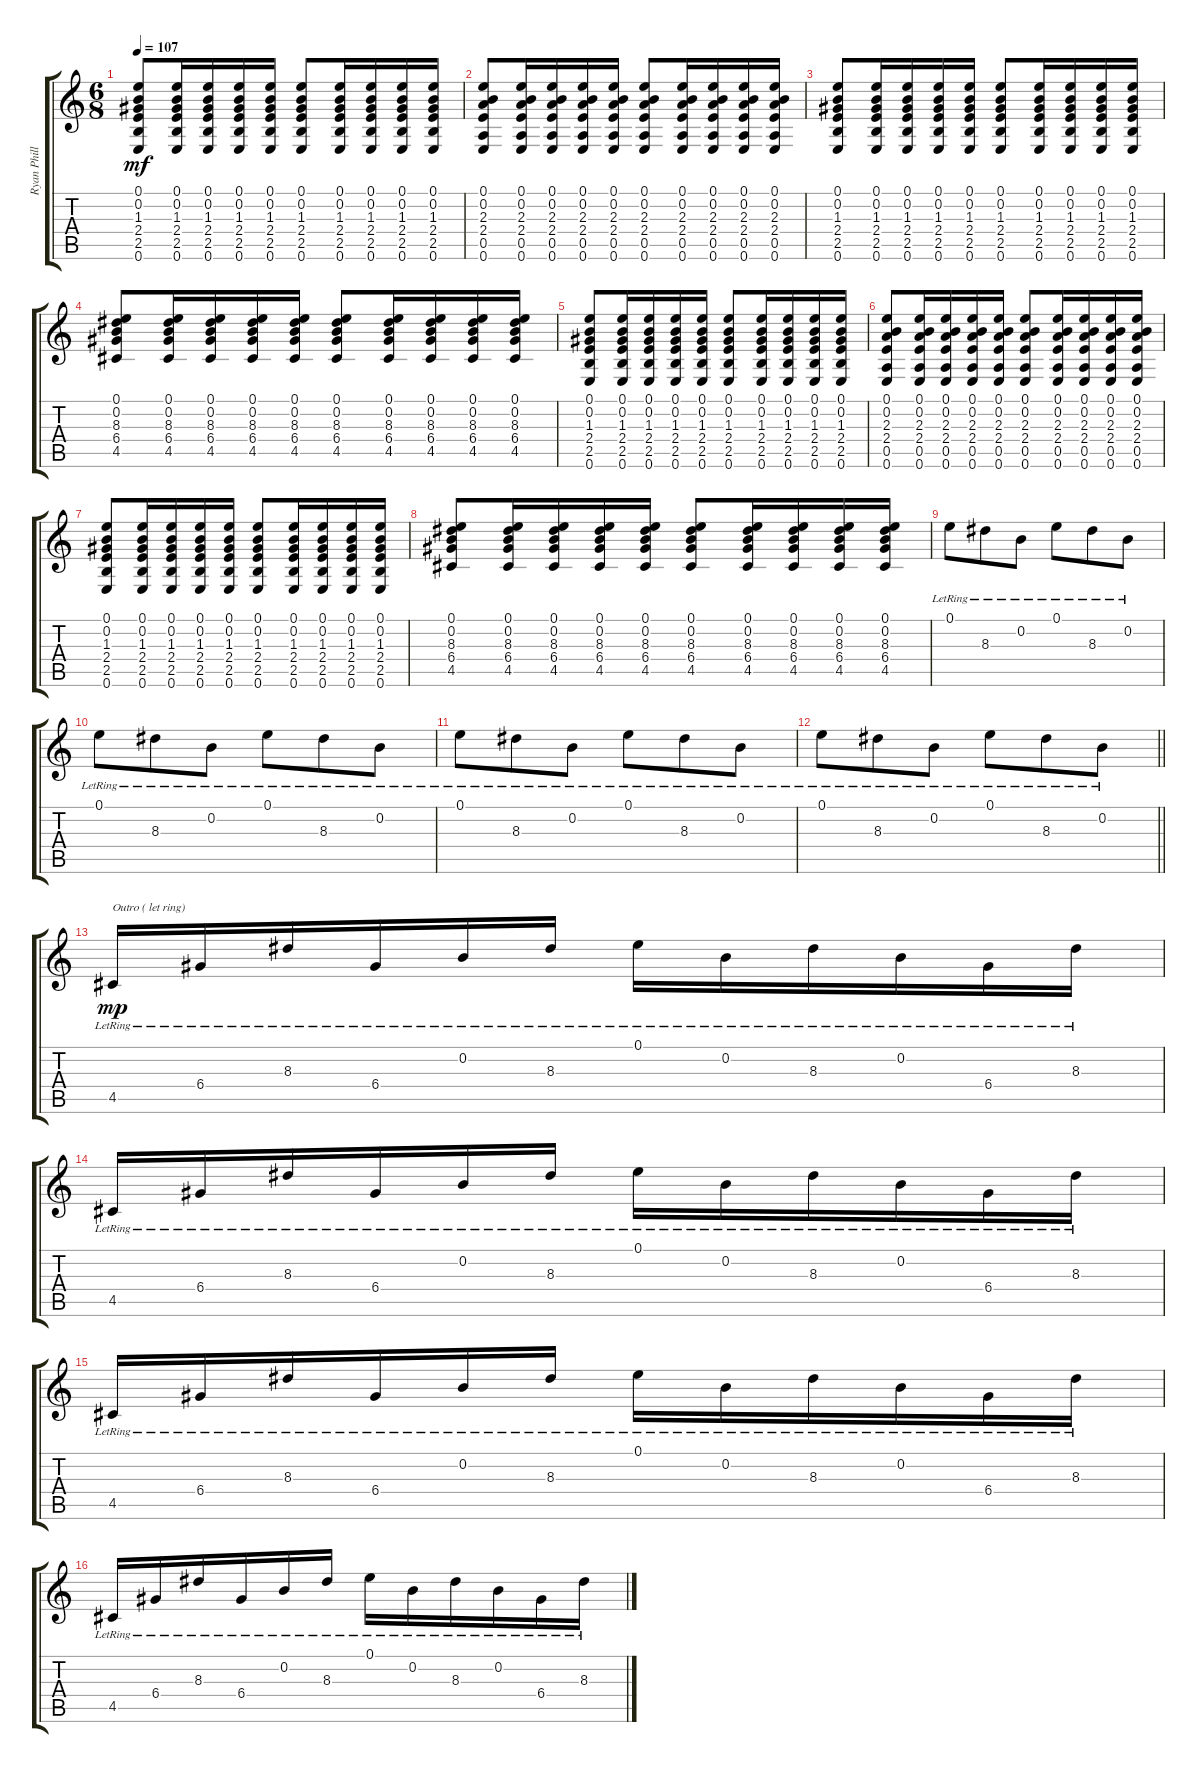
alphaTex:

\track ("Ryan Phillips | Lead" "Ryan Phill") {instrument acousticguitarsteel}
\staff {score tabs}
\tuning (E4 B3 G3 D3 A2 E2) {hide}
\ts (6 8)
\tempo 107
\clef g2
\ks c
(0.1 0.2 1.3 2.4 2.5 0.6).8{dy mf} (0.1 0.2 1.3 2.4 2.5 0.6).16 (0.1 0.2 1.3 2.4 2.5 0.6).16 (0.1 0.2 1.3 2.4 2.5 0.6).16 (0.1 0.2 1.3 2.4 2.5 0.6).16 (0.1 0.2 1.3 2.4 2.5 0.6).8 (0.1 0.2 1.3 2.4 2.5 0.6).16 (0.1 0.2 1.3 2.4 2.5 0.6).16 (0.1 0.2 1.3 2.4 2.5 0.6).16 (0.1 0.2 1.3 2.4 2.5 0.6).16 |
(0.1 0.2 2.3 2.4 0.5 0.6).8 (0.1 0.2 2.3 2.4 0.5 0.6).16 (0.1 0.2 2.3 2.4 0.5 0.6).16 (0.1 0.2 2.3 2.4 0.5 0.6).16 (0.1 0.2 2.3 2.4 0.5 0.6).16 (0.1 0.2 2.3 2.4 0.5 0.6).8 (0.1 0.2 2.3 2.4 0.5 0.6).16 (0.1 0.2 2.3 2.4 0.5 0.6).16 (0.1 0.2 2.3 2.4 0.5 0.6).16 (0.1 0.2 2.3 2.4 0.5 0.6).16 |
(0.1 0.2 1.3 2.4 2.5 0.6).8 (0.1 0.2 1.3 2.4 2.5 0.6).16 (0.1 0.2 1.3 2.4 2.5 0.6).16 (0.1 0.2 1.3 2.4 2.5 0.6).16 (0.1 0.2 1.3 2.4 2.5 0.6).16 (0.1 0.2 1.3 2.4 2.5 0.6).8 (0.1 0.2 1.3 2.4 2.5 0.6).16 (0.1 0.2 1.3 2.4 2.5 0.6).16 (0.1 0.2 1.3 2.4 2.5 0.6).16 (0.1 0.2 1.3 2.4 2.5 0.6).16 |
(0.1 0.2 8.3 6.4 4.5).8 (0.1 0.2 8.3 6.4 4.5).16 (0.1 0.2 8.3 6.4 4.5).16 (0.1 0.2 8.3 6.4 4.5).16 (0.1 0.2 8.3 6.4 4.5).16 (0.1 0.2 8.3 6.4 4.5).8 (0.1 0.2 8.3 6.4 4.5).16 (0.1 0.2 8.3 6.4 4.5).16 (0.1 0.2 8.3 6.4 4.5).16 (0.1 0.2 8.3 6.4 4.5).16 |
(0.1 0.2 1.3 2.4 2.5 0.6).8 (0.1 0.2 1.3 2.4 2.5 0.6).16 (0.1 0.2 1.3 2.4 2.5 0.6).16 (0.1 0.2 1.3 2.4 2.5 0.6).16 (0.1 0.2 1.3 2.4 2.5 0.6).16 (0.1 0.2 1.3 2.4 2.5 0.6).8 (0.1 0.2 1.3 2.4 2.5 0.6).16 (0.1 0.2 1.3 2.4 2.5 0.6).16 (0.1 0.2 1.3 2.4 2.5 0.6).16 (0.1 0.2 1.3 2.4 2.5 0.6).16 |
(0.1 0.2 2.3 2.4 0.5 0.6).8 (0.1 0.2 2.3 2.4 0.5 0.6).16 (0.1 0.2 2.3 2.4 0.5 0.6).16 (0.1 0.2 2.3 2.4 0.5 0.6).16 (0.1 0.2 2.3 2.4 0.5 0.6).16 (0.1 0.2 2.3 2.4 0.5 0.6).8 (0.1 0.2 2.3 2.4 0.5 0.6).16 (0.1 0.2 2.3 2.4 0.5 0.6).16 (0.1 0.2 2.3 2.4 0.5 0.6).16 (0.1 0.2 2.3 2.4 0.5 0.6).16 |
(0.1 0.2 1.3 2.4 2.5 0.6).8 (0.1 0.2 1.3 2.4 2.5 0.6).16 (0.1 0.2 1.3 2.4 2.5 0.6).16 (0.1 0.2 1.3 2.4 2.5 0.6).16 (0.1 0.2 1.3 2.4 2.5 0.6).16 (0.1 0.2 1.3 2.4 2.5 0.6).8 (0.1 0.2 1.3 2.4 2.5 0.6).16 (0.1 0.2 1.3 2.4 2.5 0.6).16 (0.1 0.2 1.3 2.4 2.5 0.6).16 (0.1 0.2 1.3 2.4 2.5 0.6).16 |
(0.1 0.2 8.3 6.4 4.5).8 (0.1 0.2 8.3 6.4 4.5).16 (0.1 0.2 8.3 6.4 4.5).16 (0.1 0.2 8.3 6.4 4.5).16 (0.1 0.2 8.3 6.4 4.5).16 (0.1 0.2 8.3 6.4 4.5).8 (0.1 0.2 8.3 6.4 4.5).16 (0.1 0.2 8.3 6.4 4.5).16 (0.1 0.2 8.3 6.4 4.5).16 (0.1 0.2 8.3 6.4 4.5).16 |
0.1{lr}.8 8.3{lr}.8 0.2{lr}.8 0.1{lr}.8 8.3{lr}.8 0.2{lr}.8 |
0.1{lr}.8 8.3{lr}.8 0.2{lr}.8 0.1{lr}.8 8.3{lr}.8 0.2{lr}.8 |
0.1{lr}.8 8.3{lr}.8 0.2{lr}.8 0.1{lr}.8 8.3{lr}.8 0.2{lr}.8 |
\barLineRight lightlight
0.1{lr}.8 8.3{lr}.8 0.2{lr}.8 0.1{lr}.8 8.3{lr}.8 0.2{lr}.8 |
4.5{lr}.16{txt "Outro ( let ring)" dy mp} 6.4{lr}.16 8.3{lr}.16 6.4{lr}.16 0.2{lr}.16 8.3{lr}.16 0.1{lr}.16 0.2{lr}.16 8.3{lr}.16 0.2{lr}.16 6.4{lr}.16 8.3{lr}.16 |
4.5{lr}.16 6.4{lr}.16 8.3{lr}.16 6.4{lr}.16 0.2{lr}.16 8.3{lr}.16 0.1{lr}.16 0.2{lr}.16 8.3{lr}.16 0.2{lr}.16 6.4{lr}.16 8.3{lr}.16 |
4.5{lr}.16 6.4{lr}.16 8.3{lr}.16 6.4{lr}.16 0.2{lr}.16 8.3{lr}.16 0.1{lr}.16 0.2{lr}.16 8.3{lr}.16 0.2{lr}.16 6.4{lr}.16 8.3{lr}.16 |
4.5{lr}.16 6.4{lr}.16 8.3{lr}.16 6.4{lr}.16 0.2{lr}.16 8.3{lr}.16 0.1{lr}.16 0.2{lr}.16 8.3{lr}.16 0.2{lr}.16 6.4{lr}.16 8.3{lr}.16
